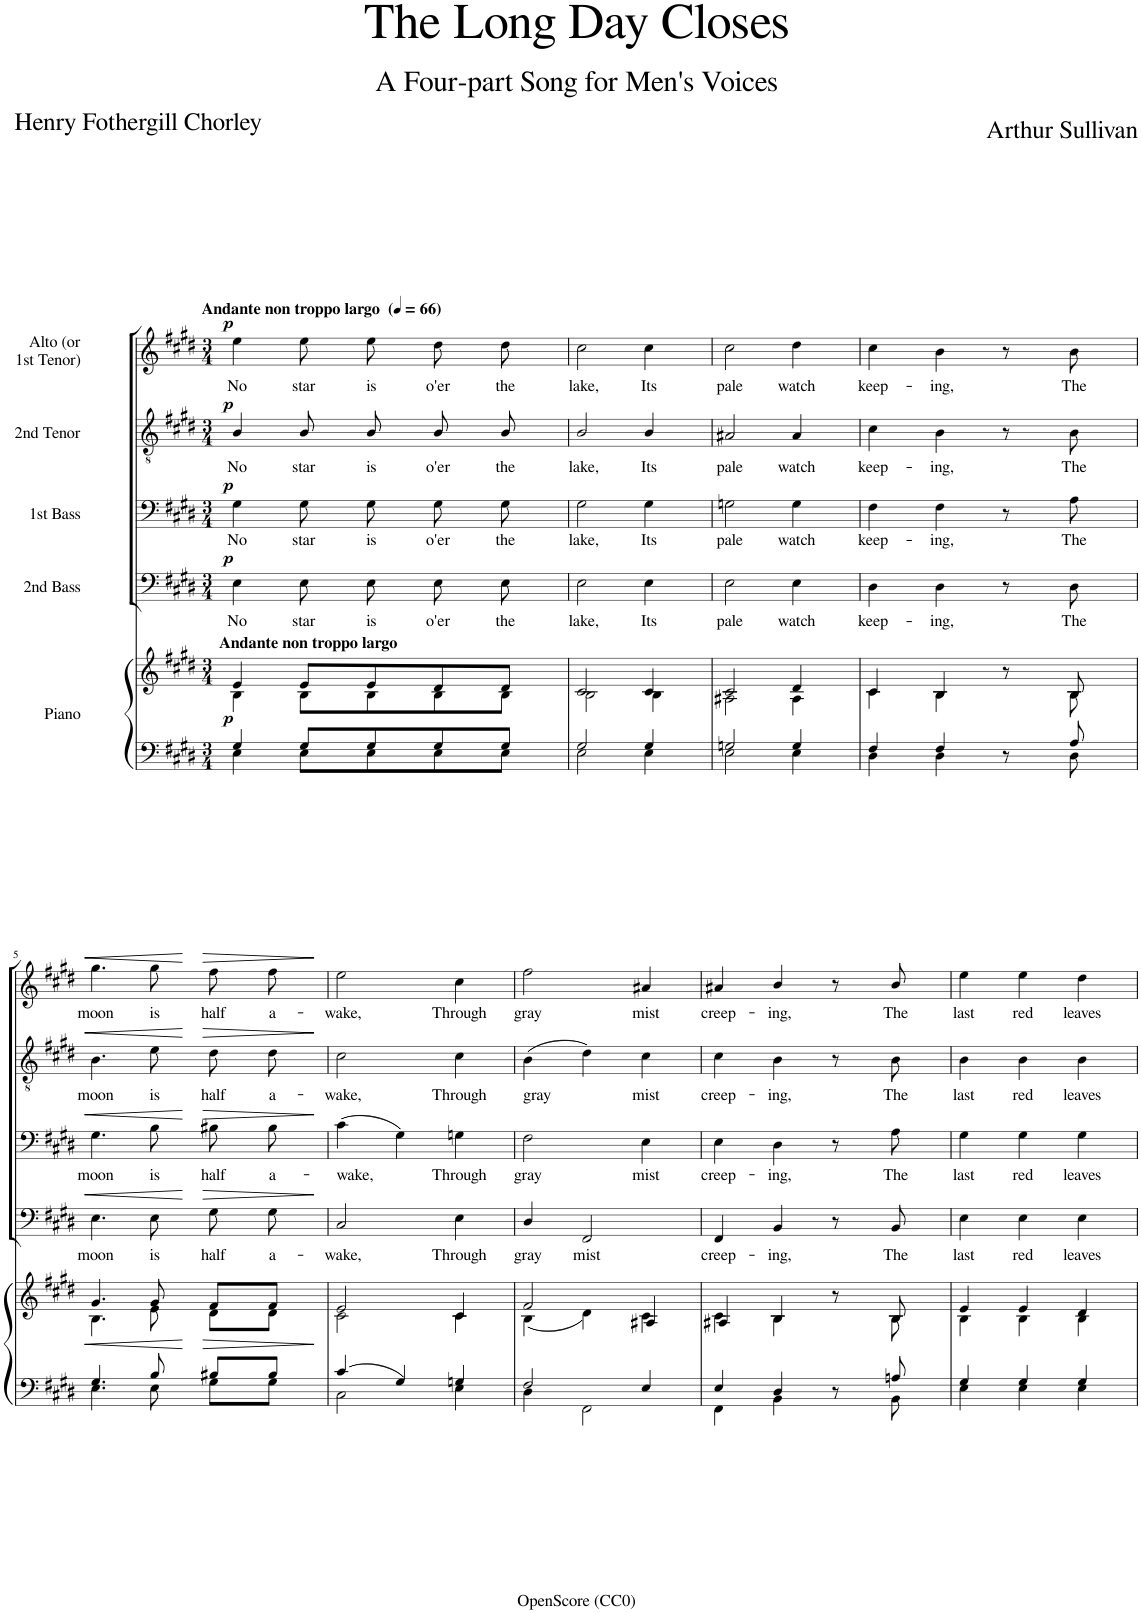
**kern	**kern	**dynam	**kern	**text	**dynam	**kern	**text	**dynam	**kern	**text	**dynam	**kern	**text	**dynam
*part5	*part5	*part5	*part4	*part4	*part4	*part3	*part3	*part3	*part2	*part2	*part2	*part1	*part1	*part1
*staff6	*staff5	*staff5/6	*staff4	*staff4	*staff4	*staff3	*staff3	*staff3	*staff2	*staff2	*staff2	*staff1	*staff1	*staff1
*I"Piano	*	*	*I"2nd Bass	*	*	*I"1st Bass	*	*	*I"2nd Tenor	*	*	*I"Alto (or 1st Tenor)	*	*
*I'Pno	*	*	*	*	*	*	*	*	*	*	*	*	*	*
*clefF4	*clefG2	*	*clefF4	*	*	*clefF4	*	*	*clefGv2	*	*	*clefG2	*	*
*k[f#c#g#d#]	*k[f#c#g#d#]	*	*k[f#c#g#d#]	*	*	*k[f#c#g#d#]	*	*	*k[f#c#g#d#]	*	*	*k[f#c#g#d#]	*	*
*M3/4	*M3/4	*	*M3/4	*	*	*M3/4	*	*	*M3/4	*	*	*M3/4	*	*
*MM66	*MM66	*	*MM66	*	*	*MM66	*	*	*MM66	*	*	*MM66	*	*
=1	=1	=1	=1	=1	=1	=1	=1	=1	=1	=1	=1	=1	=1	=1
*^	*^	*	*	*	*	*	*	*	*	*	*	*	*	*
!	!	!	!	!	!	!	!	!	!	!	!	!	!	!LO:TX:a:B:t=Andante non troppo largo	!	!
!	!	!LO:TX:a:B:t=Andante non troppo largo	!	!	!	!	!	!	!	!	!	!	!	!	!	!
!	!	!	!	!LO:DY:b	!	!LO:LY:b	!LO:DY:a	!	!LO:LY:b	!LO:DY:a	!	!LO:LY:b	!LO:DY:a	!	!LO:LY:b	!LO:DY:a
4G#/	4E\	4e/	4B\	p	4E\	No	p	4G#\	No	p	4B/	No	p	4ee\	No	p
!	!	!	!	!	!	!LO:LY:b	!	!	!LO:LY:b	!	!	!LO:LY:b	!	!	!LO:LY:b	!
8G#/L	8E\L	8e/L	8B\L	.	8E\L	star	.	8G#\L	star	.	8B/L	star	.	8ee\L	star	.
!	!	!	!	!	!	!LO:LY:b	!	!	!LO:LY:b	!	!	!LO:LY:b	!	!	!LO:LY:b	!
8G#/	8E\	8e/	8B\	.	8E\J	is	.	8G#\J	is	.	8B/J	is	.	8ee\J	is	.
!	!	!	!	!	!	!LO:LY:b	!	!	!LO:LY:b	!	!	!LO:LY:b	!	!	!LO:LY:b	!
8G#/	8E\	8d#/	8B\	.	8E\L	o'er	.	8G#\L	o'er	.	8B/L	o'er	.	8dd#\L	o'er	.
!	!	!	!	!	!	!LO:LY:b	!	!	!LO:LY:b	!	!	!LO:LY:b	!	!	!LO:LY:b	!
8G#/J	8E\J	8d#/J	8B\J	.	8E\J	the	.	8G#\J	the	.	8B/J	the	.	8dd#\J	the	.
=2	=2	=2	=2	=2	=2	=2	=2	=2	=2	=2	=2	=2	=2	=2	=2	=2
!	!	!	!	!	!	!LO:LY:b	!	!	!LO:LY:b	!	!	!LO:LY:b	!	!	!LO:LY:b	!
2G#/	2E\	2c#/	2B\	.	2E\	lake,	.	2G#\	lake,	.	2B/	lake,	.	2cc#\	lake,	.
!	!	!	!	!	!	!LO:LY:b	!	!	!LO:LY:b	!	!	!LO:LY:b	!	!	!LO:LY:b	!
4G#/	4E\	4c#/	4B\	.	4E\	Its	.	4G#\	Its	.	4B/	Its	.	4cc#\	Its	.
=3	=3	=3	=3	=3	=3	=3	=3	=3	=3	=3	=3	=3	=3	=3	=3	=3
!	!	!	!	!	!	!LO:LY:b	!	!	!LO:LY:b	!	!	!LO:LY:b	!	!	!LO:LY:b	!
2Gn/	2E\	2c#/	2A#X\	.	2E\	pale	.	2Gn\	pale	.	2A#X/	pale	.	2cc#\	pale	.
!	!	!	!	!	!	!LO:LY:b	!	!	!LO:LY:b	!	!	!LO:LY:b	!	!	!LO:LY:b	!
4G/	4E\	4d#/	4A#\	.	4E\	watch	.	4G\	watch	.	4A#/	watch	.	4dd#\	watch	.
=4	=4	=4	=4	=4	=4	=4	=4	=4	=4	=4	=4	=4	=4	=4	=4	=4
!	!	!	!	!	!	!LO:LY:b	!	!	!LO:LY:b	!	!	!LO:LY:b	!	!	!LO:LY:b	!
4F#/	4D#\	4c#/	4c#\	.	4D#\	keep-	.	4F#\	keep-	.	4c#\	keep-	.	4cc#\	keep-	.
!	!	!	!	!	!	!LO:LY:b	!	!	!LO:LY:b	!	!	!LO:LY:b	!	!	!LO:LY:b	!
4F#/	4D#\	4B/	4B\	.	4D#\	-ing,	.	4F#\	-ing,	.	4B\	-ing,	.	4b\	-ing,	.
8r	8ryy	8r	8ryy	.	8r	.	.	8r	.	.	8r	.	.	8r	.	.
!	!	!	!	!	!	!LO:LY:b	!	!	!LO:LY:b	!	!	!LO:LY:b	!	!	!LO:LY:b	!
8A/	8D#\	8B/	8B\	.	8D#\	The	.	8A\	The	.	8B\	The	.	8b\	The	.
!!LO:LB:g=z
=5	=5	=5	=5	=5	=5	=5	=5	=5	=5	=5	=5	=5	=5	=5	=5	=5
!	!	!	!	!LO:HP:b	!	!LO:LY:b	!LO:HP:b	!	!LO:LY:b	!LO:HP:b	!	!LO:LY:b	!LO:HP:b	!	!LO:LY:b	!LO:HP:b
4.G#/	4.E\	4.g#/	4.B\	<	4.E\	moon	<	4.G#\	moon	<	4.B\	moon	<	4.gg#\	moon	<
!	!	!	!	!	!	!LO:LY:b	!	!	!LO:LY:b	!	!	!LO:LY:b	!	!	!LO:LY:b	!
8B/	8E\	8g#/	8e\	.	8E\	is	.	8B\	is	.	8e\	is	.	8gg#\	is	.
!	!	!	!	!LO:HP:n=1:b	!	!LO:LY:b	!LO:HP:n=1:b	!	!LO:LY:b	!LO:HP:n=1:b	!	!LO:LY:b	!LO:HP:n=1:b	!	!LO:LY:b	!LO:HP:n=1:b
8B#X/L	8G#\L	8f#/L	8d#\L	[ >	8G#\L	half	[ >	8B#X\L	half	[ >	8d#\L	half	[ >	8ff#\L	half	[ >
!	!	!	!	!	!	!LO:LY:b	!	!	!LO:LY:b	!	!	!LO:LY:b	!	!	!LO:LY:b	!
8B#/J	8G#\J	8f#/J	8d#\J	.	8G#\J	a-	.	8B#\J	a-	.	8d#\J	a-	.	8ff#\J	a-	.
*v	*v	*	*	*	*	*	*	*	*	*	*	*	*	*	*	*
*	*v	*v	*	*	*	*	*	*	*	*	*	*	*	*	*
.	.	]	.	.	]	.	.	]	.	.	]	.	.	]
=6	=6	=6	=6	=6	=6	=6	=6	=6	=6	=6	=6	=6	=6	=6
*^	*^	*	*	*	*	*	*	*	*	*	*	*	*	*
!	!	!	!	!	!	!LO:LY:b	!	!	!LO:LY:b	!	!	!LO:LY:b	!	!	!LO:LY:b	!
4c#/	2C#\	2e/	2c#\	.	2C#/	-wake,	.	(4c#\	-wake,	.	2c#\	-wake,	.	2ee\	-wake,	.
4G#/	.	.	.	.	.	.	.	4G#\)	.	.	.	.	.	.	.	.
!	!	!	!	!	!	!LO:LY:b	!	!	!LO:LY:b	!	!	!LO:LY:b	!	!	!LO:LY:b	!
4Gn/	4E\	4c#/	4c#\	.	4E\	Through	.	4Gn\	Through	.	4c#\	Through	.	4cc#\	Through	.
=7	=7	=7	=7	=7	=7	=7	=7	=7	=7	=7	=7	=7	=7	=7	=7	=7
!	!	!	!	!	!	!LO:LY:b	!	!	!LO:LY:b	!	!	!LO:LY:b	!	!	!LO:LY:b	!
2F#/	4D#\	2f#/	(4B\	.	4D#/	gray	.	2F#\	gray	.	(4B\	gray	.	2ff#\	gray	.
!	!	!	!	!	!	!LO:LY:b	!	!	!	!	!	!	!	!	!	!
.	2FF#\	.	4d#\)	.	2FF#/	mist	.	.	.	.	4d#\)	.	.	.	.	.
!	!	!	!	!	!	!	!	!	!LO:LY:b	!	!	!LO:LY:b	!	!	!LO:LY:b	!
4E/	.	4A#X/	4c#\	.	.	.	.	4E\	mist	.	4c#\	mist	.	4a#X/	mist	.
=8	=8	=8	=8	=8	=8	=8	=8	=8	=8	=8	=8	=8	=8	=8	=8	=8
!	!	!	!	!	!	!LO:LY:b	!	!	!LO:LY:b	!	!	!LO:LY:b	!	!	!LO:LY:b	!
4E/	4FF#\	4A#X/	4c#\	.	4FF#/	creep-	.	4E\	creep-	.	4c#\	creep-	.	4a#X/	creep-	.
!	!	!	!	!	!	!LO:LY:b	!	!	!LO:LY:b	!	!	!LO:LY:b	!	!	!LO:LY:b	!
4D#/	4BB\	4B/	4B\	.	4BB/	-ing,	.	4D#\	-ing,	.	4B\	-ing,	.	4b/	-ing,	.
8r	8ryy	8r	8ryy	.	8r	.	.	8r	.	.	8r	.	.	8r	.	.
!	!	!	!	!	!	!LO:LY:b	!	!	!LO:LY:b	!	!	!LO:LY:b	!	!	!LO:LY:b	!
8An/	8BB\	8B/	8B\	.	8BB/	The	.	8A\	The	.	8B\	The	.	8b/	The	.
=9	=9	=9	=9	=9	=9	=9	=9	=9	=9	=9	=9	=9	=9	=9	=9	=9
!	!	!	!	!	!	!LO:LY:b	!	!	!LO:LY:b	!	!	!LO:LY:b	!	!	!LO:LY:b	!
4G#/	4E\	4e/	4B\	.	4E\	last	.	4G#\	last	.	4B\	last	.	4ee\	last	.
!	!	!	!	!	!	!LO:LY:b	!	!	!LO:LY:b	!	!	!LO:LY:b	!	!	!LO:LY:b	!
4G#/	4E\	4e/	4B\	.	4E\	red	.	4G#\	red	.	4B\	red	.	4ee\	red	.
!	!	!	!	!	!	!LO:LY:b	!	!	!LO:LY:b	!	!	!LO:LY:b	!	!	!LO:LY:b	!
4G#/	4E\	4d#/	4B\	.	4E\	leaves	.	4G#\	leaves	.	4B\	leaves	.	4dd#\	leaves	.
*v	*v	*	*	*	*	*	*	*	*	*	*	*	*	*	*	*
*	*v	*v	*	*	*	*	*	*	*	*	*	*	*	*	*
=	=	=	=	=	=	=	=	=	=	=	=	=	=	=
*-	*-	*-	*-	*-	*-	*-	*-	*-	*-	*-	*-	*-	*-	*-
